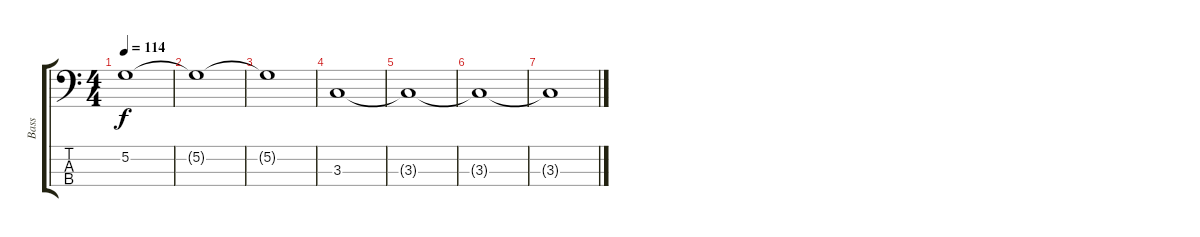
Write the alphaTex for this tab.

\track ("Bass" "Bass") {instrument electricbassfinger}
\staff {score tabs}
\tuning (G2 D2 A1 E1) {hide}
\ts (4 4)
\tempo 114
\clef f4
\ks c
5.2{t}.1{dy f} |
5.2{t}.1 |
5.2{t}.1 |
3.3.1 |
3.3{t}.1 |
3.3{t}.1 |
3.3{t}.1
